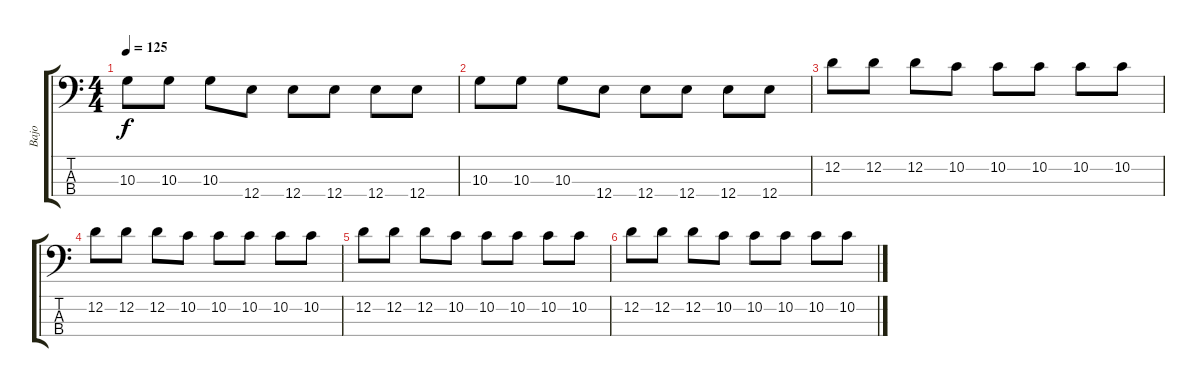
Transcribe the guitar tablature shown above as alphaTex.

\track ("Bajo" "Bajo") {instrument electricbasspick}
\staff {score tabs}
\tuning (G2 D2 A1 E1) {hide}
\ts (4 4)
\tempo 125
\clef f4
\ks c
10.3.8{dy f volume 14 balance 8} 10.3.8 10.3.8 12.4.8 12.4.8 12.4.8 12.4.8 12.4.8 |
10.3.8 10.3.8 10.3.8 12.4.8 12.4.8 12.4.8 12.4.8 12.4.8 |
12.2.8{volume 14 balance 8} 12.2.8 12.2.8 10.2.8 10.2.8 10.2.8 10.2.8 10.2.8 |
12.2.8{volume 8} 12.2.8 12.2.8 10.2.8 10.2.8 10.2.8 10.2.8 10.2.8 |
12.2.8{volume 14 balance 8} 12.2.8 12.2.8 10.2.8 10.2.8{volume 0} 10.2.8 10.2.8 10.2.8 |
12.2.8 12.2.8 12.2.8 10.2.8 10.2.8 10.2.8 10.2.8 10.2.8
